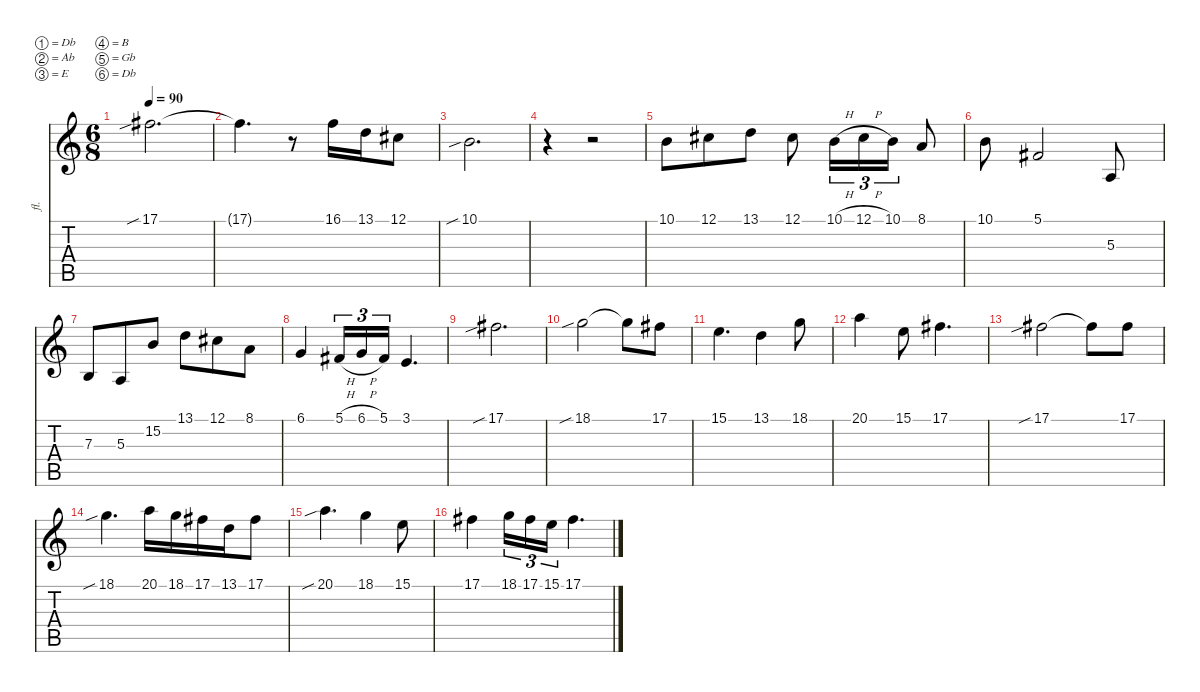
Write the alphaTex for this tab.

\defaultSystemsLayout 4
\hideDynamics
\bracketExtendMode nobrackets
\otherSystemsTrackNameOrientation horizontal
\track ("Troy Donockley" "fl.") {instrument ocarina}
\staff {score tabs}
\tuning (Db4 Ab3 E3 B2 Gb2 Db2)
\ts (6 8)
\tempo 90
\clef g2
\ks c
17.1{sib acc #}.2{d dy f} |
17.1{t acc #}.4{d} r.8 16.1.16 13.1.16 12.1{acc #}.8 |
10.1{sib}.2{d} |
r.4 r.2 |
10.1.8 12.1{acc #}.8 13.1.8 12.1{acc #}.8 10.1{h}.16{tu (3 2)} 12.1{h acc #}.16{tu (3 2)} 10.1.16{tu (3 2)} 8.1.8 |
10.1.8 5.1{acc #}.2 5.3.8 |
7.3.8 5.3.8 15.2.8 13.1.8 12.1{acc #}.8 8.1.8 |
6.1.4 5.1{h acc #}.16{tu (3 2)} 6.1{h}.16{tu (3 2)} 5.1{acc #}.16{tu (3 2)} 3.1.4{d} |
17.1{sib acc #}.2{d} |
18.1{sib}.2 18.1{t}.8 17.1{acc #}.8 |
15.1.4{d} 13.1.4 18.1.8 |
20.1.4 15.1.8 17.1{acc #}.4{d} |
17.1{sib acc #}.2 17.1{t acc #}.8 17.1{acc #}.8 |
18.1{sib}.4{d} 20.1.16 18.1.16 17.1{acc #}.16 13.1.16 17.1{acc #}.8 |
20.1{sib}.4{d} 18.1.4 15.1.8 |
17.1{acc #}.4 18.1.16{tu (3 2)} 17.1{acc #}.16{tu (3 2)} 15.1.16{tu (3 2)} 17.1{acc #}.4{d}
